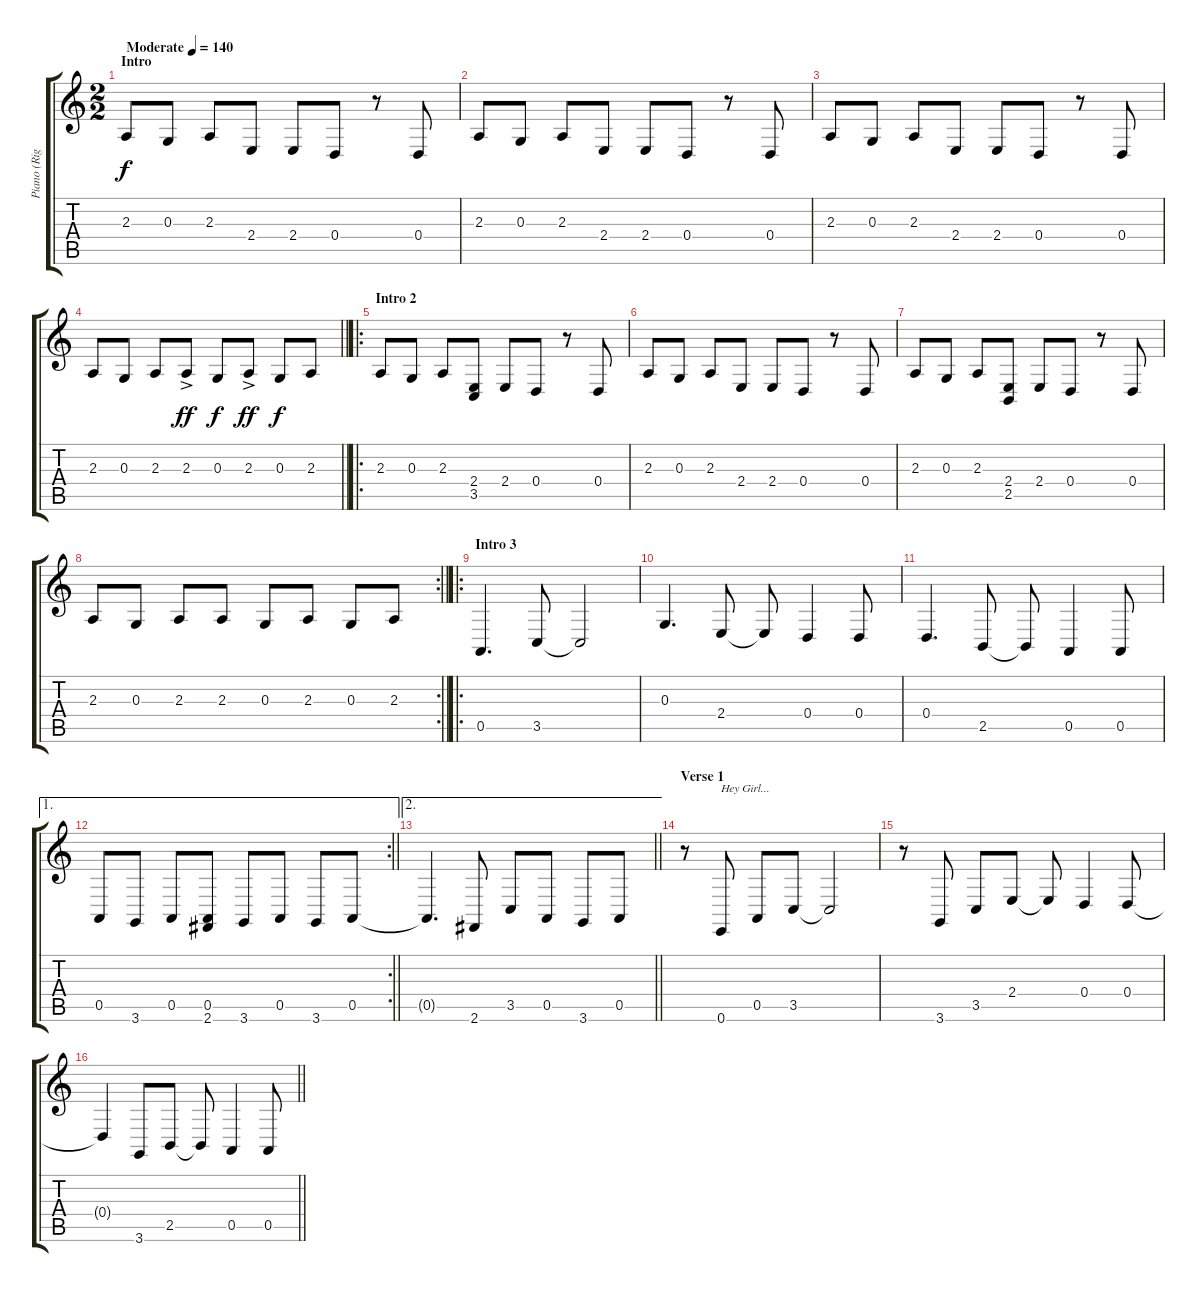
\track ("Piano (Right Hand)" "Piano (Rig") {instrument acousticgrandpiano}
\staff {score tabs}
\tuning (E4 B3 G3 D3 A2 E2) {hide}
\ts (2 2)
\section ("" "Intro")
\tempo (140 "Moderate")
\clef g2
\ks c
2.3.8{dy f instrument acousticgrandpiano} 0.3.8 2.3.8 2.4.8 2.4.8 0.4.8 r.8 0.4.8 |
2.3.8 0.3.8 2.3.8 2.4.8 2.4.8 0.4.8 r.8 0.4.8 |
2.3.8 0.3.8 2.3.8 2.4.8 2.4.8 0.4.8 r.8 0.4.8 |
\barLineRight lightlight
2.3.8 0.3.8 2.3.8 2.3{ac}.8{dy ff} 0.3.8{dy f} 2.3{ac}.8{dy ff} 0.3.8{dy f} 2.3.8 |
\ro
\section ("" "Intro 2")
2.3.8 0.3.8 2.3.8 (2.4 3.5).8 2.4.8 0.4.8 r.8 0.4.8 |
2.3.8 0.3.8 2.3.8 2.4.8 2.4.8 0.4.8 r.8 0.4.8 |
2.3.8 0.3.8 2.3.8 (2.4 2.5).8 2.4.8 0.4.8 r.8 0.4.8 |
\rc 2
\barLineRight lightlight
2.3.8 0.3.8 2.3.8 2.3.8 0.3.8 2.3.8 0.3.8 2.3.8 |
\ro
\section ("" "Intro 3")
0.5.4{d} 3.5.8 3.5{t}.2 |
0.3.4{d} 2.4.8 2.4{t}.8 0.4.4 0.4.8 |
0.4.4{d} 2.5.8 2.5{t}.8 0.5.4 0.5.8 |
\ae 1
\rc 2
\barLineRight lightlight
0.5.8 3.6.8 0.5.8 (0.5 2.6).8 3.6.8 0.5.8 3.6.8 0.5.8 |
\ae 2
\barLineRight lightlight
0.5{t}.4{d} 2.6.8 3.5.8 0.5.8 3.6.8 0.5.8 |
\section ("" "Verse 1")
r.8 0.6.8{txt "Hey Girl..."} 0.5.8 3.5.8 3.5{t}.2 |
r.8 3.6.8 3.5.8 2.4.8 2.4{t}.8 0.4.4 0.4.8 |
\barLineRight lightlight
0.4{t}.4 3.6.8 2.5.8 2.5{t}.8 0.5.4 0.5.8
